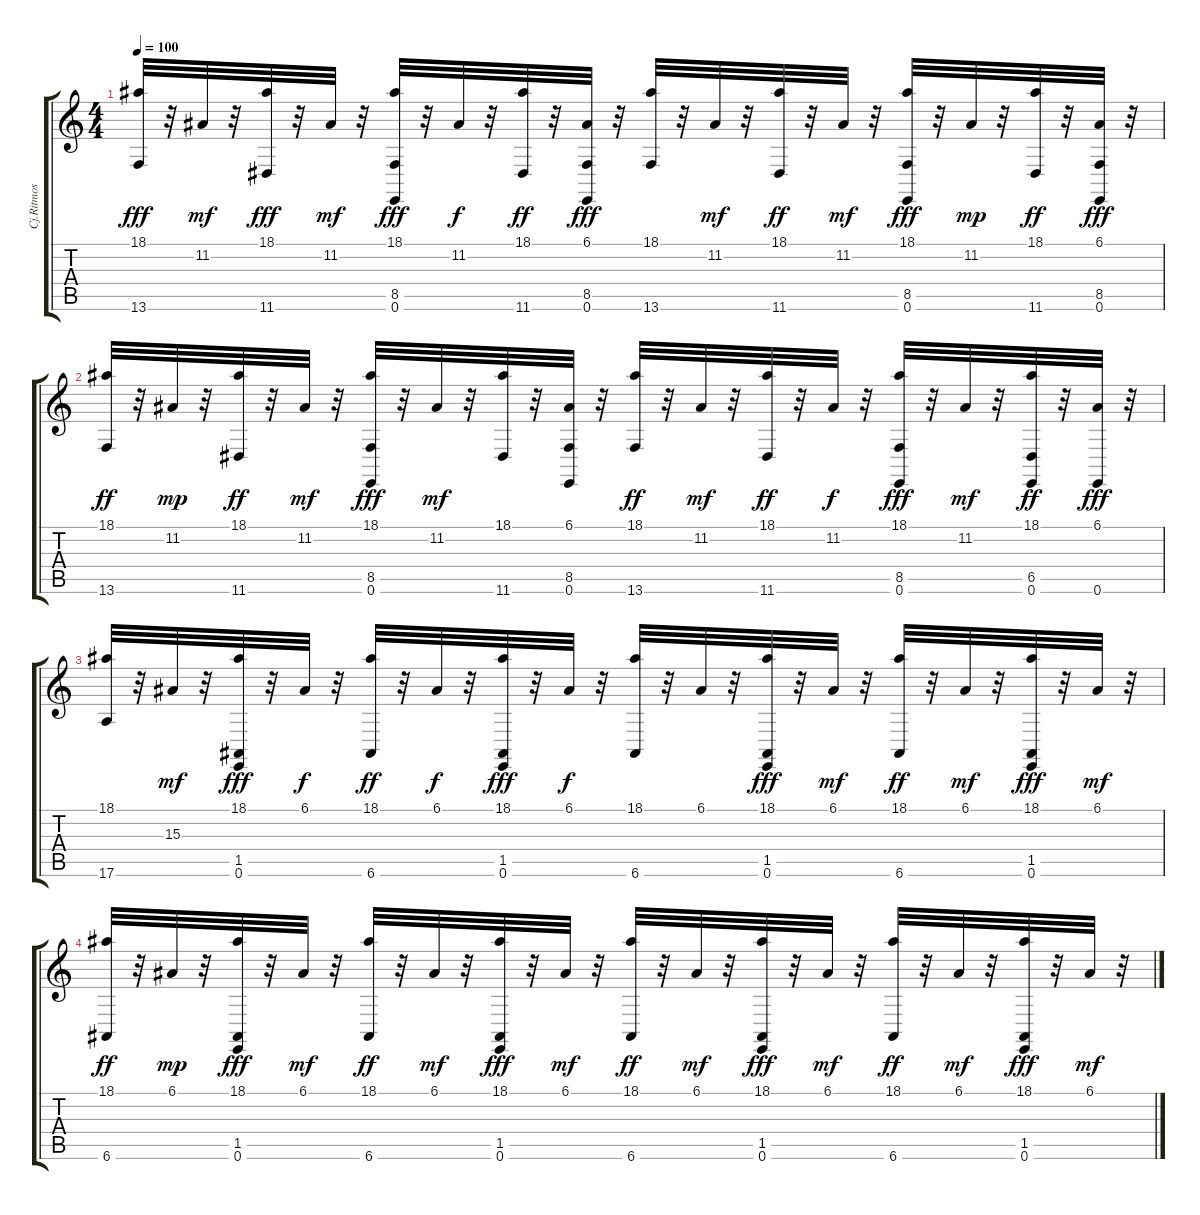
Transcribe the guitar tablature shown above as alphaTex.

\track ("Cj.Ritmos" "Cj.Ritmos") {instrument acousticgrandpiano}
\staff {score tabs}
\tuning (E4 B3 G3 D3 A2 E2) {hide}
\ts (4 4)
\tempo 100
\clef g2
\ks c
(18.1 13.6).32{dy fff} r.32 11.2.32{dy mf} r.32 (18.1 11.6).32{dy fff} r.32 11.2.32{dy mf} r.32 (18.1 8.5 0.6).32{dy fff} r.32 11.2.32{dy f} r.32 (18.1 11.6).32{dy ff} r.32 (6.1 8.5 0.6).32{dy fff} r.32 (18.1 13.6).32 r.32 11.2.32{dy mf} r.32 (18.1 11.6).32{dy ff} r.32 11.2.32{dy mf} r.32 (18.1 8.5 0.6).32{dy fff} r.32 11.2.32{dy mp} r.32 (18.1 11.6).32{dy ff} r.32 (6.1 8.5 0.6).32{dy fff} r.32 |
(18.1 13.6).32{dy ff} r.32 11.2.32{dy mp} r.32 (18.1 11.6).32{dy ff} r.32 11.2.32{dy mf} r.32 (18.1 8.5 0.6).32{dy fff} r.32 11.2.32{dy mf} r.32 (18.1 11.6).32 r.32 (6.1 8.5 0.6).32 r.32 (18.1 13.6).32{dy ff} r.32 11.2.32{dy mf} r.32 (18.1 11.6).32{dy ff} r.32 11.2.32{dy f} r.32 (18.1 8.5 0.6).32{dy fff} r.32 11.2.32{dy mf} r.32 (18.1 6.5 0.6).32{dy ff} r.32 (6.1 0.6).32{dy fff} r.32 |
(18.1 17.6).32 r.32 15.3.32{dy mf} r.32 (18.1 1.5 0.6).32{dy fff} r.32 6.1.32{dy f} r.32 (18.1 6.6).32{dy ff} r.32 6.1.32{dy f} r.32 (18.1 1.5 0.6).32{dy fff} r.32 6.1.32{dy f} r.32 (18.1 6.6).32 r.32 6.1.32 r.32 (18.1 1.5 0.6).32{dy fff} r.32 6.1.32{dy mf} r.32 (18.1 6.6).32{dy ff} r.32 6.1.32{dy mf} r.32 (18.1 1.5 0.6).32{dy fff} r.32 6.1.32{dy mf} r.32 |
(18.1 6.6).32{dy ff} r.32 6.1.32{dy mp} r.32 (18.1 1.5 0.6).32{dy fff} r.32 6.1.32{dy mf} r.32 (18.1 6.6).32{dy ff} r.32 6.1.32{dy mf} r.32 (18.1 1.5 0.6).32{dy fff} r.32 6.1.32{dy mf} r.32 (18.1 6.6).32{dy ff} r.32 6.1.32{dy mf} r.32 (18.1 1.5 0.6).32{dy fff} r.32 6.1.32{dy mf} r.32 (18.1 6.6).32{dy ff} r.32 6.1.32{dy mf} r.32 (18.1 1.5 0.6).32{dy fff} r.32 6.1.32{dy mf} r.32
